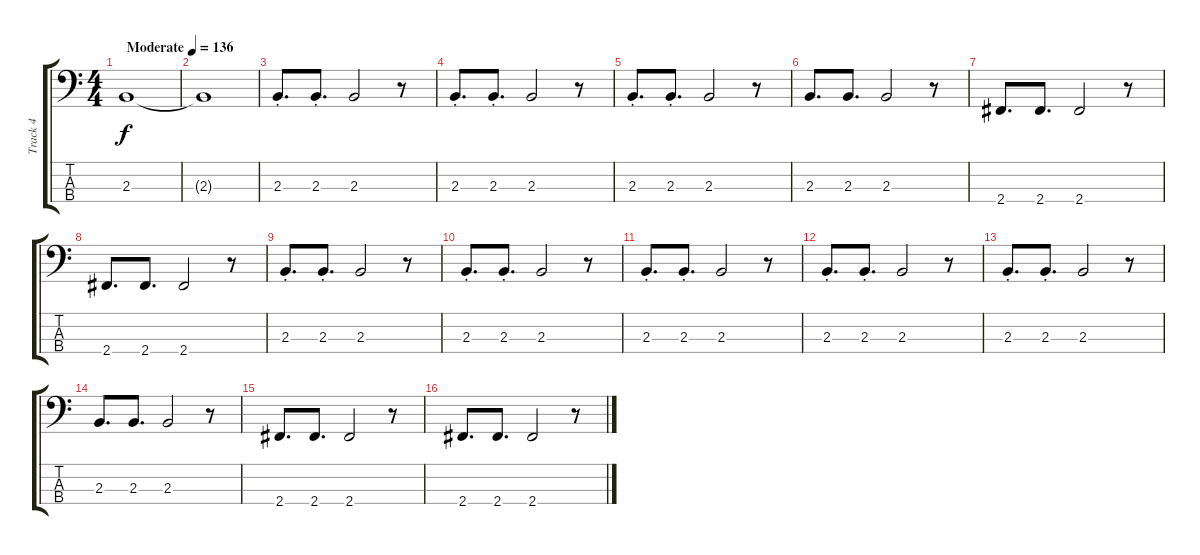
\track ("Track 4" "Track 4") {instrument electricbassfinger}
\staff {score tabs}
\tuning (G2 D2 A1 E1) {hide}
\ts (4 4)
\tempo (136 "Moderate")
\clef f4
\ks c
2.3.1{dy f instrument electricbassfinger} |
2.3{t}.1 |
2.3{st}.8{d} 2.3{st}.8{d} 2.3.2 r.8 |
2.3{st}.8{d} 2.3{st}.8{d} 2.3.2 r.8 |
2.3{st}.8{d} 2.3{st}.8{d} 2.3.2 r.8 |
2.3.8{d} 2.3.8{d} 2.3.2 r.8 |
2.4.8{d} 2.4.8{d} 2.4.2 r.8 |
2.4.8{d} 2.4.8{d} 2.4.2 r.8 |
2.3{st}.8{d} 2.3{st}.8{d} 2.3.2 r.8 |
2.3{st}.8{d} 2.3{st}.8{d} 2.3.2 r.8 |
2.3{st}.8{d} 2.3{st}.8{d} 2.3.2 r.8 |
2.3{st}.8{d} 2.3{st}.8{d} 2.3.2 r.8 |
2.3{st}.8{d} 2.3{st}.8{d} 2.3.2 r.8 |
2.3.8{d} 2.3.8{d} 2.3.2 r.8 |
2.4.8{d} 2.4.8{d} 2.4.2 r.8 |
2.4.8{d} 2.4.8{d} 2.4.2 r.8
